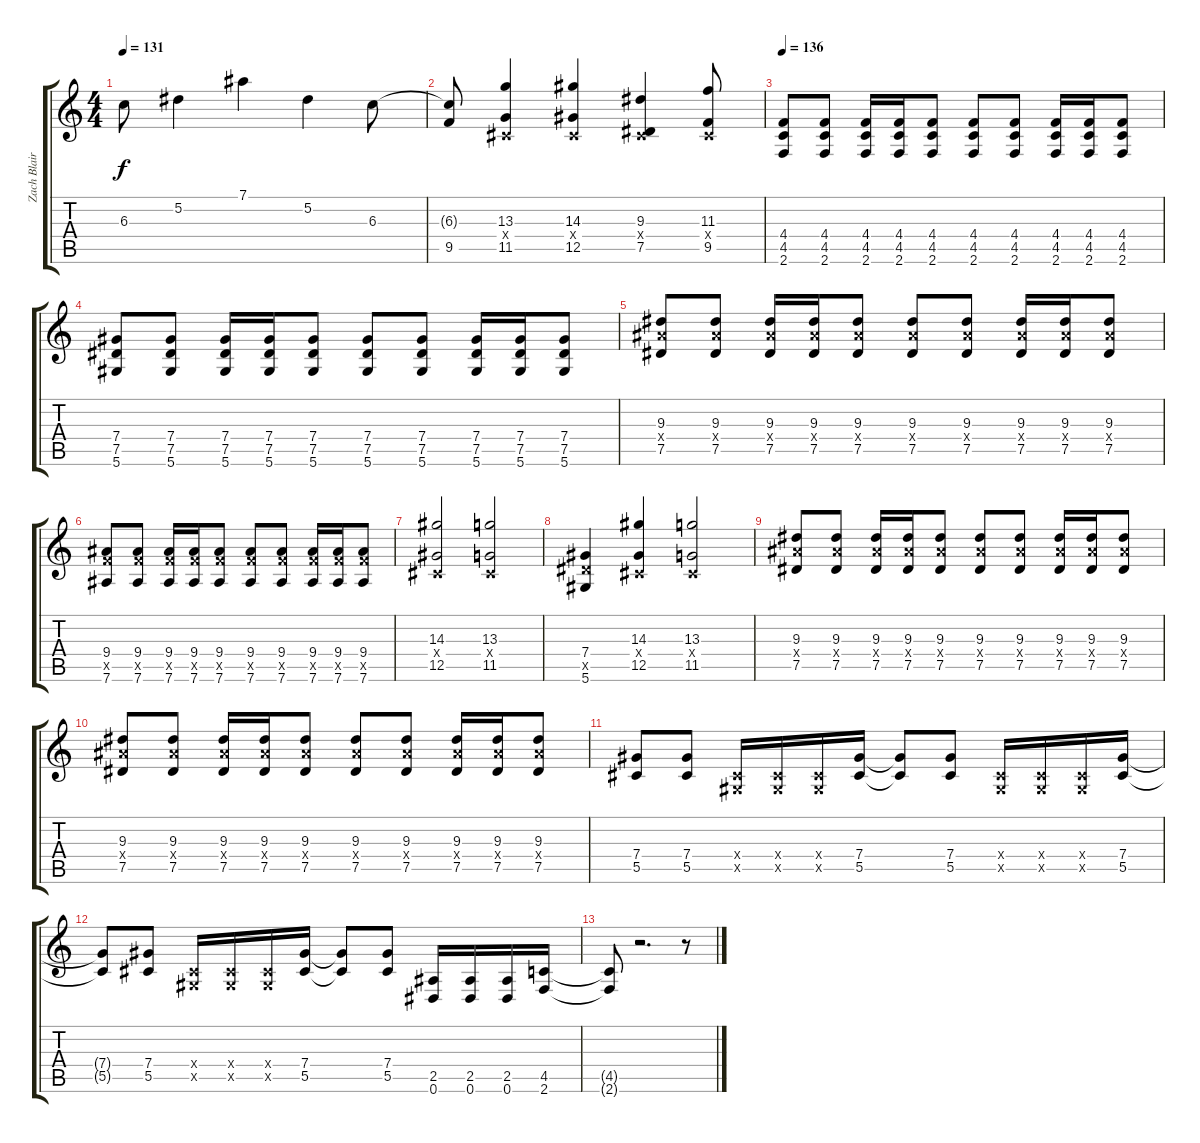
\track ("Zach Blair (Distortion Guitar)" "Zach Blair") {instrument distortionguitar}
\staff {score tabs}
\tuning (Eb4 Bb3 Gb3 Db3 Ab2 Eb2) {hide}
\ts (4 4)
\tempo 131
\clef g2
\ks c
6.3.8{dy f} 5.2.4 7.1.4 5.2.4 6.3.8 |
(6.3{t} 9.5{t}).8 (13.3 0.4{x} 11.5).4 (14.3 0.4{x} 12.5).4 (9.3 0.4{x} 7.5).4 (11.3 0.4{x} 9.5).8 |
\tempo 136
(4.4 4.5 2.6).8 (4.4 4.5 2.6).8 (4.4 4.5 2.6).16 (4.4 4.5 2.6).16 (4.4 4.5 2.6).8 (4.4 4.5 2.6).8 (4.4 4.5 2.6).8 (4.4 4.5 2.6).16 (4.4 4.5 2.6).16 (4.4 4.5 2.6).8 |
(7.4 7.5 5.6).8 (7.4 7.5 5.6).8 (7.4 7.5 5.6).16 (7.4 7.5 5.6).16 (7.4 7.5 5.6).8 (7.4 7.5 5.6).8 (7.4 7.5 5.6).8 (7.4 7.5 5.6).16 (7.4 7.5 5.6).16 (7.4 7.5 5.6).8 |
(9.3 9.4{x} 7.5).8 (9.3 9.4{x} 7.5).8 (9.3 9.4{x} 7.5).16 (9.3 9.4{x} 7.5).16 (9.3 9.4{x} 7.5).8 (9.3 9.4{x} 7.5).8 (9.3 9.4{x} 7.5).8 (9.3 9.4{x} 7.5).16 (9.3 9.4{x} 7.5).16 (9.3 9.4{x} 7.5).8 |
(9.4 9.5{x} 7.6).8 (9.4 9.5{x} 7.6).8 (9.4 9.5{x} 7.6).16 (9.4 9.5{x} 7.6).16 (9.4 9.5{x} 7.6).8 (9.4 9.5{x} 7.6).8 (9.4 9.5{x} 7.6).8 (9.4 9.5{x} 7.6).16 (9.4 9.5{x} 7.6).16 (9.4 9.5{x} 7.6).8 |
(14.3 0.4{x} 12.5).2 (13.3 0.4{x} 11.5).2 |
(7.4 7.5{x} 5.6).4 (14.3 0.4{x} 12.5).4 (13.3 0.4{x} 11.5).2 |
(9.3 9.4{x} 7.5).8 (9.3 9.4{x} 7.5).8 (9.3 9.4{x} 7.5).16 (9.3 9.4{x} 7.5).16 (9.3 9.4{x} 7.5).8 (9.3 9.4{x} 7.5).8 (9.3 9.4{x} 7.5).8 (9.3 9.4{x} 7.5).16 (9.3 9.4{x} 7.5).16 (9.3 9.4{x} 7.5).8 |
(9.3 9.4{x} 7.5).8 (9.3 9.4{x} 7.5).8 (9.3 9.4{x} 7.5).16 (9.3 9.4{x} 7.5).16 (9.3 9.4{x} 7.5).8 (9.3 9.4{x} 7.5).8 (9.3 9.4{x} 7.5).8 (9.3 9.4{x} 7.5).16 (9.3 9.4{x} 7.5).16 (9.3 9.4{x} 7.5).8 |
(7.4 5.5).8 (7.4 5.5).8 (0.4{x} 0.5{x}).16 (0.4{x} 0.5{x}).16 (0.4{x} 0.5{x}).16 (7.4 5.5).16 (7.4{t} 5.5{t}).8 (7.4 5.5).8 (0.4{x} 0.5{x}).16 (0.4{x} 0.5{x}).16 (0.4{x} 0.5{x}).16 (7.4 5.5).16 |
(7.4{t} 5.5{t}).8 (7.4 5.5).8 (0.4{x} 0.5{x}).16 (0.4{x} 0.5{x}).16 (0.4{x} 0.5{x}).16 (7.4 5.5).16 (7.4{t} 5.5{t}).8 (7.4 5.5).8 (2.5 0.6).16 (2.5 0.6).16 (2.5 0.6).16 (4.5 2.6).16 |
(4.5{t} 2.6{t}).8 r.2{d} r.8
